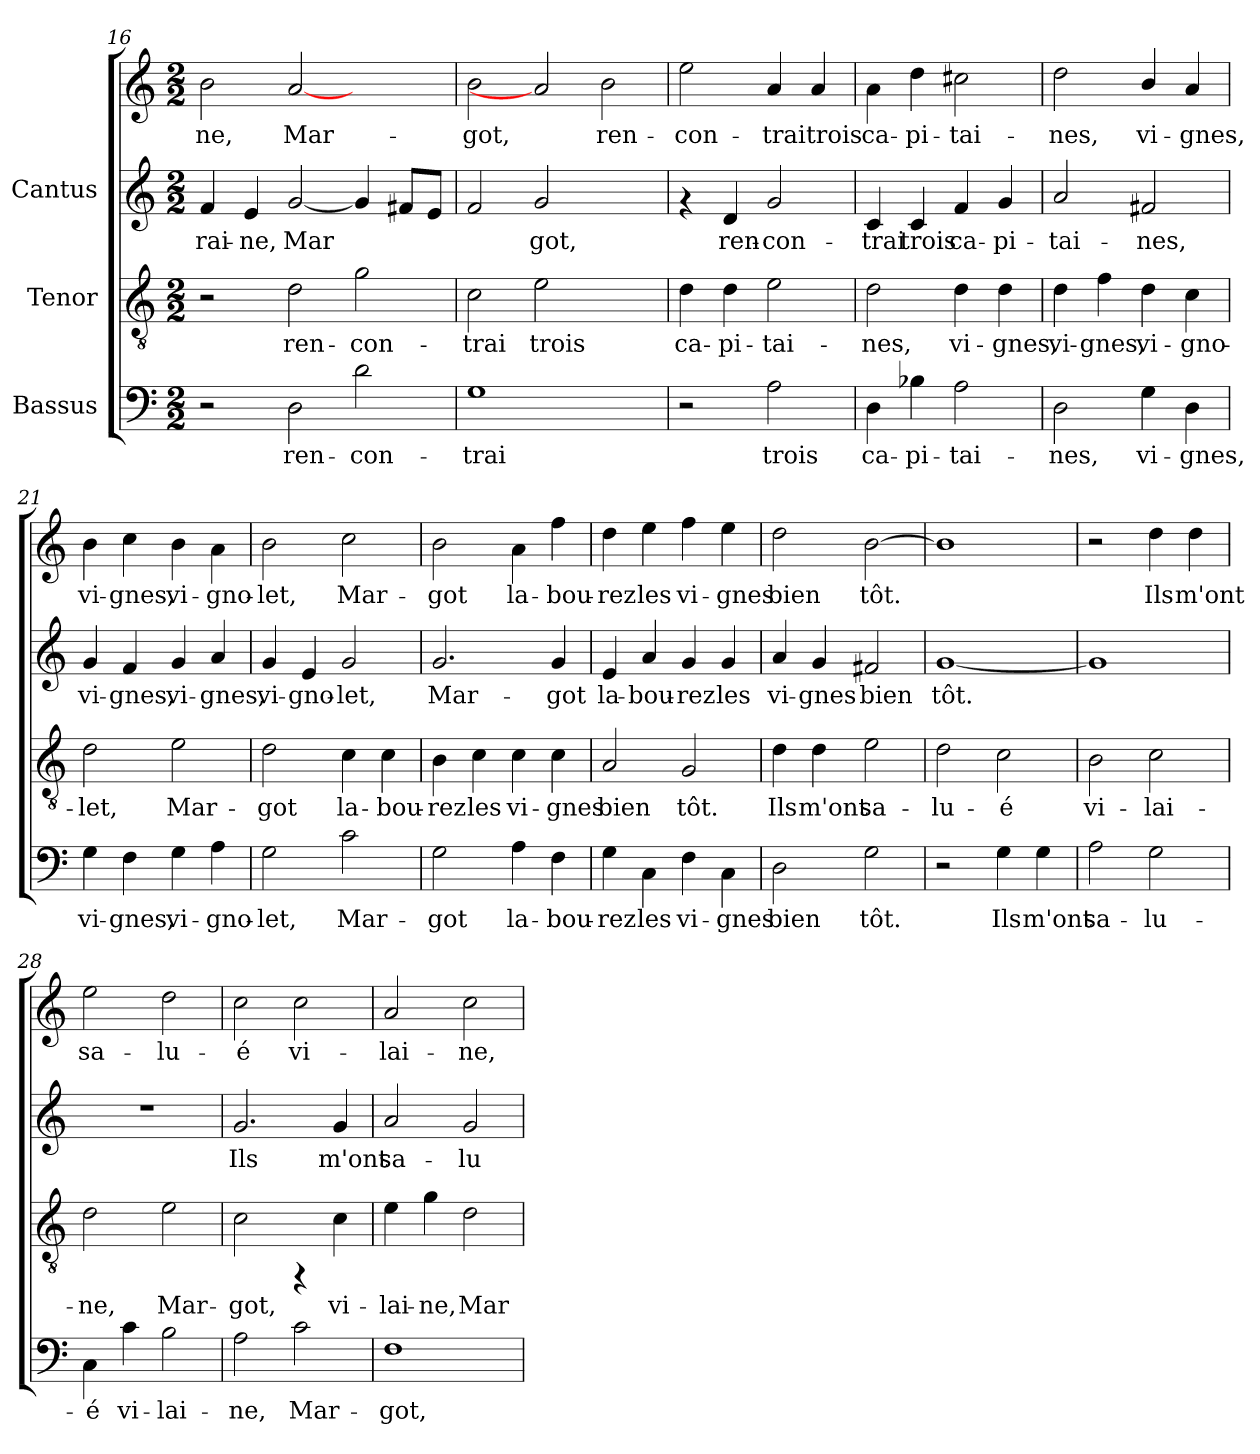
**kern	**text	**kern	**text	**kern	**text	**kern	**text
*part3	*part3	*part2	*part2	*part1	*part1	*part1	*part1
*staff4	*staff4	*staff3	*staff3	*staff2	*staff2	*staff1	*staff1
*I"Bassus	*	*I"Tenor	*	*I"Cantus	*	*	*
!!LO:PB:g=z
*clefF4	*	*clefGv2	*	*clefG2	*	*clefG2	*
*M2/2	*	*M2/2	*	*M2/2	*	*M2/2	*
=16	=16	=16	=16	=16	=16	=16	=16
!	!	!	!	!	!LO:LY:b:cj	!	!LO:LY:b:cj
2r	.	2r	.	4f/	-rai-	2b\	-ne,
!	!	!	!	!	!LO:LY:b:cj	!	!
.	.	.	.	4e/	-ne,	.	.
!	!LO:LY:b:cj	!	!LO:LY:b:cj	!	!LO:LY:b:cj	!	!LO:LY:b:cj
2D\	ren-	2d\	ren-	[<2g/	Mar-	[2a	Mar-
!	!LO:LY:b:cj	!	!LO:LY:b:cj	!	!LO:LY:b:cj	!	!
2d\	-con-	2g\	-con-	4g/]	--	2ryy	.
!	!	!	!	!	!LO:LY:b:cj	!	!
.	.	.	.	8f#X/L	--	.	.
!	!	!	!	!	!LO:LY:b:cj	!	!
.	.	.	.	8e/J	--	.	.
!!LO:LB:g=z
=17	=17	=17	=17	=17	=17	=17	=17
!	!LO:LY:b:cj	!	!LO:LY:b:cj	!	!LO:LY:b:cj	!	!LO:LY:b:cj
1G	-trai	2c\	-trai	2f/	-	2b\	-got,
!	!	!	!LO:LY:b:cj	!	!LO:LY:b:cj	!	!
.	.	2e\	trois	2g/	got,	2a]	.
!	!	!	!	!	!	!	!LO:LY:b:cj
2ryy	.	2ryy	.	2ryy	.	2b\	ren-
=18	=18	=18	=18	=18	=18	=18	=18
!	!	!	!LO:LY:b:cj	!	!	!	!LO:LY:b:cj
2r	.	4d\	ca-	4rf	.	2ee\	con-
!	!	!	!LO:LY:b:cj	!	!LO:LY:b:cj	!	!
.	.	4d\	-pi-	4d/	ren-	.	.
!	!LO:LY:b:cj	!	!LO:LY:b:cj	!	!LO:LY:b:cj	!	!LO:LY:b:cj
2A\	trois	2e\	-tai-	2g/	-con-	4a/	-trai
!	!	!	!	!	!	!	!LO:LY:b:cj
.	.	.	.	.	.	4a/	trois
=19	=19	=19	=19	=19	=19	=19	=19
!	!LO:LY:b:cj	!	!LO:LY:b:cj	!	!LO:LY:b:cj	!	!LO:LY:b:cj
4D\	ca-	2d\	-nes,	4c/	-trai	4a\	-ca-
!	!LO:LY:b:cj	!	!	!	!LO:LY:b:cj	!	!LO:LY:b:cj
4B-X\	-pi-	.	.	4c/	trois	4dd\	-pi-
!	!LO:LY:b:cj	!	!LO:LY:b:cj	!	!LO:LY:b:cj	!	!LO:LY:b:cj
2A\	-tai-	4d\	vi-	4f/	ca-	2cc#X\	-tai-
!	!	!	!LO:LY:b:cj	!	!LO:LY:b:cj	!	!
.	.	4d\	-gnes,	4g/	-pi-	.	.
=20	=20	=20	=20	=20	=20	=20	=20
!	!LO:LY:b:cj	!	!LO:LY:b:cj	!	!LO:LY:b:cj	!	!LO:LY:b:cj
2D\	-nes,	4d\	vi-	2a/	tai-	2dd\	-nes,
!	!	!	!LO:LY:b:cj	!	!	!	!
.	.	4f\	-gnes,	.	.	.	.
!	!LO:LY:b:cj	!	!LO:LY:b:cj	!	!LO:LY:b:cj	!	!LO:LY:b:cj
4G\	vi-	4d\	vi-	2f#X/	-nes,	4b/	vi-
!	!LO:LY:b:cj	!	!LO:LY:b:cj	!	!	!	!LO:LY:b:cj
4D\	-gnes,	4c\	-gno-	.	.	4a/	-gnes,
=21	=21	=21	=21	=21	=21	=21	=21
!	!LO:LY:b:cj	!	!LO:LY:b:cj	!	!LO:LY:b:cj	!	!LO:LY:b:cj
4G\	vi-	2d\	-let,	4g/	-vi-	4b\	vi-
!	!LO:LY:b:cj	!	!	!	!LO:LY:b:cj	!	!LO:LY:b:cj
4F\	-gnes,	.	.	4f/	-gnes,	4cc\	-gnes,
!	!LO:LY:b:cj	!	!LO:LY:b:cj	!	!LO:LY:b:cj	!	!LO:LY:b:cj
4G\	vi-	2e\	Mar-	4g/	vi-	4b\	vi-
!	!LO:LY:b:cj	!	!	!	!LO:LY:b:cj	!	!LO:LY:b:cj
4A\	-gno-	.	.	4a/	-gnes,	4a\	-gno-
!!LO:LB:g=z
=22	=22	=22	=22	=22	=22	=22	=22
!	!LO:LY:b:cj	!	!LO:LY:b:cj	!	!LO:LY:b:cj	!	!LO:LY:b:cj
2G\	-let,	2d\	-got	4g/	-vi-	2b\	let,
!	!	!	!	!	!LO:LY:b:cj	!	!
.	.	.	.	4e/	-gno-	.	.
!	!LO:LY:b:cj	!	!LO:LY:b:cj	!	!LO:LY:b:cj	!	!LO:LY:b:cj
2c\	Mar-	4c\	la-	2g/	-let,	2cc\	Mar-
!	!	!	!LO:LY:b:cj	!	!	!	!
.	.	4c\	-bou-	.	.	.	.
!!LO:PB:g=z
=23	=23	=23	=23	=23	=23	=23	=23
!	!LO:LY:b:cj	!	!LO:LY:b:cj	!	!LO:LY:b:cj	!	!LO:LY:b:cj
2G\	-got	4B\	-rez	2.g/	-Mar-	2b\	got
!	!	!	!LO:LY:b:cj	!	!	!	!
.	.	4c\	les	.	.	.	.
!	!LO:LY:b:cj	!	!LO:LY:b:cj	!	!	!	!LO:LY:b:cj
4A\	la-	4c\	vi-	.	.	4a\	la-
!	!LO:LY:b:cj	!	!LO:LY:b:cj	!	!LO:LY:b:cj	!	!LO:LY:b:cj
4F\	-bou-	4c\	-gnes	4g/	-got	4ff\	-bou-
!!LO:LB:g=z
=24	=24	=24	=24	=24	=24	=24	=24
!	!LO:LY:b:cj	!	!LO:LY:b:cj	!	!LO:LY:b:cj	!	!LO:LY:b:cj
4G\	-rez	2A/	bien	4e/	la-	4dd\	rez
!	!LO:LY:b:cj	!	!	!	!LO:LY:b:cj	!	!LO:LY:b:cj
4C\	les	.	.	4a/	-bou-	4ee\	les
!	!LO:LY:b:cj	!	!LO:LY:b:cj	!	!LO:LY:b:cj	!	!LO:LY:b:cj
4F\	vi-	2G/	tôt.	4g/	-rez	4ff\	vi-
!	!LO:LY:b:cj	!	!	!	!LO:LY:b:cj	!	!LO:LY:b:cj
4C\	-gnes	.	.	4g/	les	4ee\	-gnes
!!LO:LB:g=z
=25	=25	=25	=25	=25	=25	=25	=25
!	!LO:LY:b:cj	!	!LO:LY:b:cj	!	!LO:LY:b:cj	!	!LO:LY:b:cj
2D\	bien	4d\	Ils	4a/	vi-	2dd\	bien
!	!	!	!LO:LY:b:cj	!	!LO:LY:b:cj	!	!
.	.	4d\	m'ont	4g/	-gnes	.	.
!	!LO:LY:b:cj	!	!LO:LY:b:cj	!	!LO:LY:b:cj	!	!LO:LY:b:cj
2G\	tôt.	2e\	sa-	2f#X/	bien	[>2b\	tôt.
!!LO:LB:g=z
=26	=26	=26	=26	=26	=26	=26	=26
!	!	!	!LO:LY:b:cj	!	!LO:LY:b:cj	!	!
2r	.	2d\	-lu-	[>1g	tôt.	1b]	.
!	!LO:LY:b:cj	!	!LO:LY:b:cj	!	!	!	!
4G\	Ils	2c\	-é	.	.	.	.
!	!LO:LY:b:cj	!	!	!	!	!	!
4G\	m'ont	.	.	.	.	.	.
!!LO:PB:g=z
=27	=27	=27	=27	=27	=27	=27	=27
!	!LO:LY:b:cj	!	!LO:LY:b:cj	!	!	!	!
2A\	sa-	2B\	vi-	1g]	.	2r	.
!	!LO:LY:b:cj	!	!LO:LY:b:cj	!	!	!	!LO:LY:b:cj
2G\	-lu-	2c\	-lai-	.	.	4dd\	Ils
!	!	!	!	!	!	!	!LO:LY:b:cj
.	.	.	.	.	.	4dd\	m'ont
!!LO:LB:g=z
=28	=28	=28	=28	=28	=28	=28	=28
!	!LO:LY:b:cj	!	!LO:LY:b:cj	!	!	!	!LO:LY:b:cj
4C\	-é	2d\	-ne,	1r	.	2ee\	sa-
!	!LO:LY:b:cj	!	!	!	!	!	!
4c\	vi-	.	.	.	.	.	.
!	!LO:LY:b:cj	!	!LO:LY:b:cj	!	!	!	!LO:LY:b:cj
2B\	-lai-	2e\	Mar-	.	.	2dd\	-lu-
!!LO:LB:g=z
=29	=29	=29	=29	=29	=29	=29	=29
!	!LO:LY:b:cj	!	!LO:LY:b:cj	!	!LO:LY:b:cj	!	!LO:LY:b:cj
2A\	-ne,	2c\	-got,	2.g/	-Ils	2cc\	-é
!	!LO:LY:b:cj	!	!	!	!	!	!LO:LY:b:cj
2c\	Mar-	4rFF	.	.	.	2cc\	vi-
!	!	!	!LO:LY:b:cj	!	!LO:LY:b:cj	!	!
.	.	4c\	vi-	4g/	m'ont	.	.
!!LO:LB:g=z
=30	=30	=30	=30	=30	=30	=30	=30
!	!LO:LY:b:cj	!	!LO:LY:b:cj	!	!LO:LY:b:cj	!	!LO:LY:b:cj
1F	-got,	4e\	-lai-	2a/	sa-	2a/	lai-
!	!	!	!LO:LY:b:cj	!	!	!	!
.	.	4g\	-ne,	.	.	.	.
!	!	!	!LO:LY:b:cj	!	!LO:LY:b:cj	!	!LO:LY:b:cj
.	.	2d\	Mar-	2g/	-lu-	2cc\	-ne,
=	=	=	=	=	=	=	=
*-	*-	*-	*-	*-	*-	*-	*-
